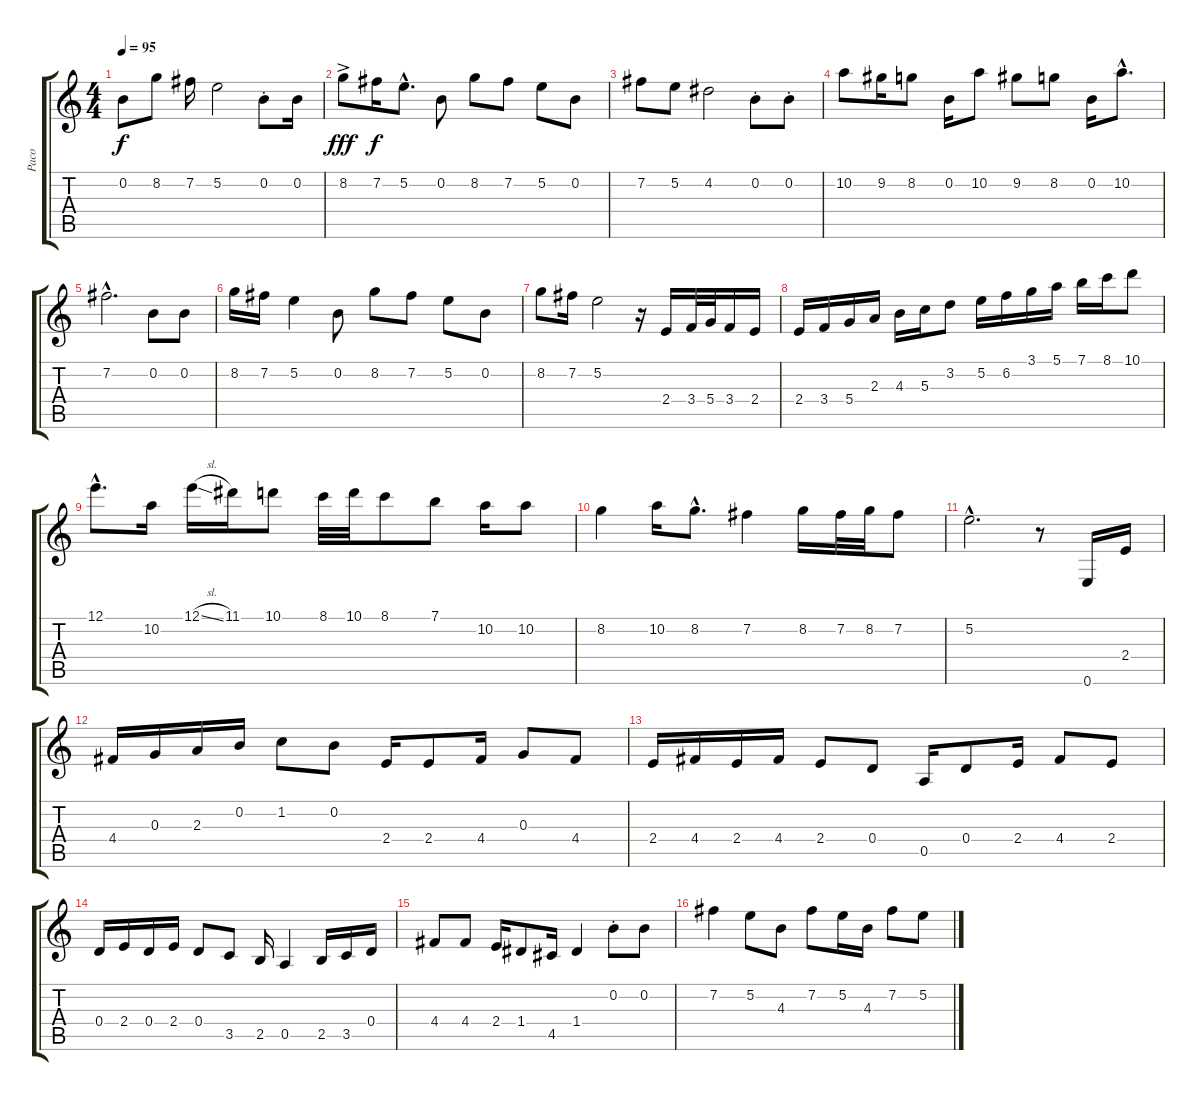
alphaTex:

\track ("Paco" "Paco") {instrument acousticguitarnylon}
\staff {score tabs}
\tuning (E4 B3 G3 D3 A2 E2) {hide}
\ts (4 4)
\tempo 95
\clef g2
\ks c
0.2.8{dy f} 8.2.8 7.2.16 5.2.2 0.2{st}.8 0.2.16 |
8.2{ac}.8{dy fff} 7.2.16{dy f} 5.2{hac}.8{d} 0.2.8 8.2.8 7.2.8 5.2.8 0.2.8 |
7.2.8 5.2.8 4.2.2 0.2{st}.8 0.2{st}.8 |
10.2.8 9.2.16 8.2.8 0.2.16 10.2.8 9.2.8 8.2.8 0.2.16 10.2{hac}.8{d} |
7.2{hac}.2{d} 0.2.8 0.2.8 |
8.2.16 7.2.16 5.2.4 0.2.8 8.2.8 7.2.8 5.2.8 0.2.8 |
8.2.8 7.2.16 5.2.2 r.16 2.4.16 3.4.32 5.4.32 3.4.16 2.4.16 |
2.4.16 3.4.16 5.4.16 2.3.16 4.3.16 5.3.16 3.2.8 5.2.16 6.2.16 3.1.16 5.1.16 7.1.16 8.1.16 10.1.8 |
12.1{hac}.8{d} 10.2.16 12.1{sl}.16 11.1.16 10.1.8 8.1.32 10.1.32 8.1.8 7.1.8 10.2.16 10.2.8 |
8.2.4 10.2.16 8.2{hac}.8{d} 7.2.4 8.2.16 7.2.32 8.2.32 7.2.8 |
5.2{hac}.2{d} r.8 0.6.16 2.4.16 |
4.4.16 0.3.16 2.3.16 0.2.16 1.2.8 0.2.8 2.4.16 2.4.8 4.4.16 0.3.8 4.4.8 |
2.4.16 4.4.16 2.4.16 4.4.16 2.4.8 0.4.8 0.5.16 0.4.8 2.4.16 4.4.8 2.4.8 |
0.4.16 2.4.16 0.4.16 2.4.16 0.4.8 3.5.8 2.5.16 0.5.4 2.5.16 3.5.16 0.4.16 |
4.4.8 4.4.8 2.4.16 1.4.8 4.5.16 1.4.4 0.2{st}.8 0.2.8 |
7.2.4 5.2.8 4.3.8 7.2.8 5.2.16 4.3.16 7.2.8 5.2.8
